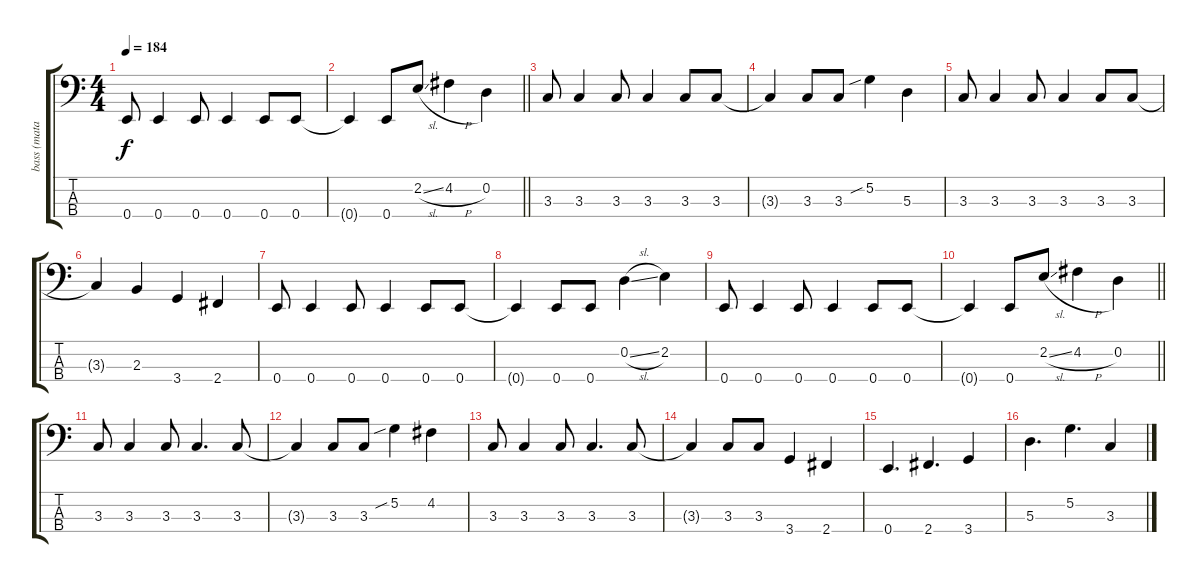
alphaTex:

\track ("bass (matatabi)" "bass (mata") {instrument electricbasspick}
\staff {score tabs}
\tuning (G2 D2 A1 E1) {hide}
\ts (4 4)
\tempo 184
\clef f4
\ks c
0.4.8{dy f} 0.4.4 0.4.8 0.4.4 0.4.8 0.4.8 |
\barLineRight lightlight
0.4{t}.4 0.4.8 2.2{sl}.8 4.2{h}.4 0.2.4 |
\section ("" "")
3.3.8 3.3.4 3.3.8 3.3.4 3.3.8 3.3.8 |
3.3{t}.4 3.3.8 3.3.8 5.2{sib}.4 5.3.4 |
3.3.8 3.3.4 3.3.8 3.3.4 3.3.8 3.3.8 |
3.3{t}.4 2.3.4 3.4.4 2.4.4 |
0.4.8 0.4.4 0.4.8 0.4.4 0.4.8 0.4.8 |
0.4{t}.4 0.4.8 0.4.8 0.2{sl}.4 2.2.4 |
0.4.8 0.4.4 0.4.8 0.4.4 0.4.8 0.4.8 |
\barLineRight lightlight
0.4{t}.4 0.4.8 2.2{sl}.8 4.2{h}.4 0.2.4 |
3.3.8 3.3.4 3.3.8 3.3.4{d} 3.3.8 |
3.3{t}.4 3.3.8 3.3.8 5.2{sib}.4 4.2.4 |
3.3.8 3.3.4 3.3.8 3.3.4{d} 3.3.8 |
3.3{t}.4 3.3.8 3.3.8 3.4.4 2.4.4 |
0.4.4{d} 2.4.4{d} 3.4.4 |
5.3.4{d} 5.2.4{d} 3.3.4
